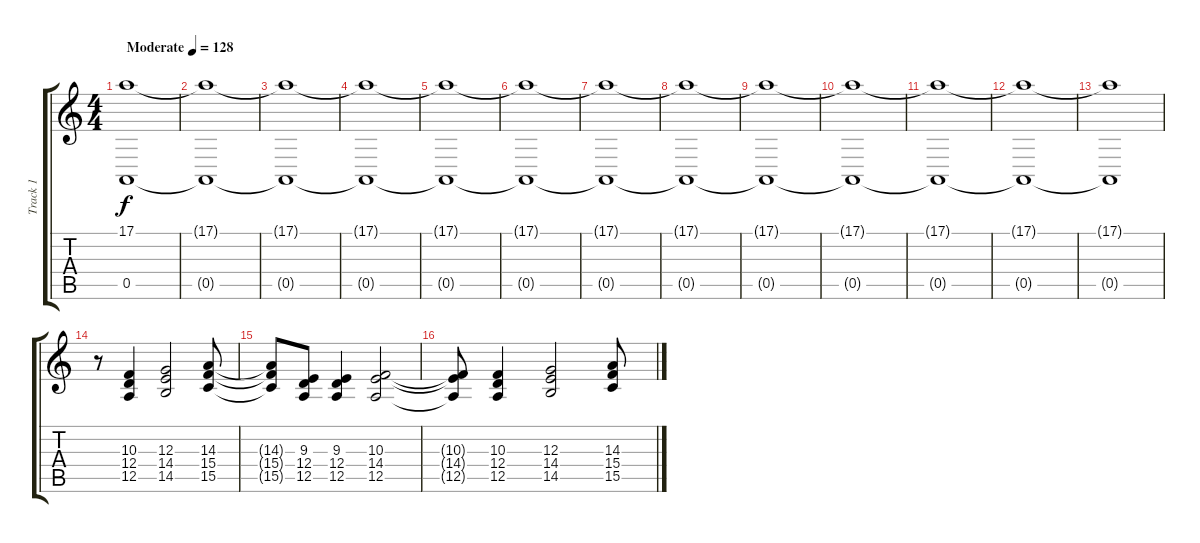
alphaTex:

\track ("Track 1" "Track 1") {instrument stringensemble1}
\staff {score tabs}
\tuning (E4 B3 G3 D3 A2 E2) {hide}
\ts (4 4)
\tempo (128 "Moderate")
\clef g2
\ks c
(17.1 0.5).1{dy f volume 8 instrument stringensemble1} |
(17.1{t} 0.5{t}).1 |
(17.1{t} 0.5{t}).1 |
(17.1{t} 0.5{t}).1{volume 5} |
(17.1{t} 0.5{t}).1 |
(17.1{t} 0.5{t}).1 |
(17.1{t} 0.5{t}).1{volume 3} |
(17.1{t} 0.5{t}).1 |
(17.1{t} 0.5{t}).1 |
(17.1{t} 0.5{t}).1{volume 0} |
(17.1{t} 0.5{t}).1 |
(17.1{t} 0.5{t}).1 |
(17.1{t} 0.5{t}).1 |
r.8{volume 10 instrument lead3calliope} (10.3 12.4 12.5).4 (12.3 14.4 14.5).2 (14.3 15.4 15.5).8 |
(14.3{t} 15.4{t} 15.5{t}).8 (9.3 12.4 12.5).8 (9.3 12.4 12.5).4 (10.3 14.4 12.5).2 |
(10.3{t} 14.4{t} 12.5{t}).8 (10.3 12.4 12.5).4 (12.3 14.4 14.5).2 (14.3 15.4 15.5).8
